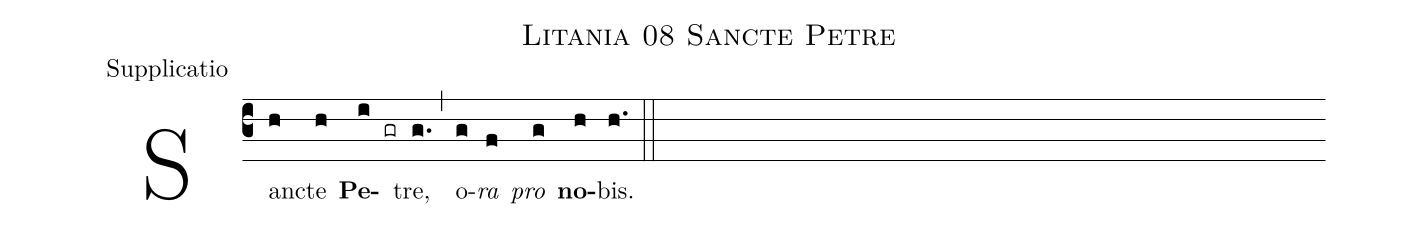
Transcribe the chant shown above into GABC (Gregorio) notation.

name:Litania 08 Sancte Petre;
office-part:Supplicatio;
%%
(c3) San(h)cte(h) <b>Pe</b>(i gr)tre,(g.) (,) o(g)<i>ra</i>(f) <i>pro</i>(g) <b>no</b>(h)bis.(h.) (::)
